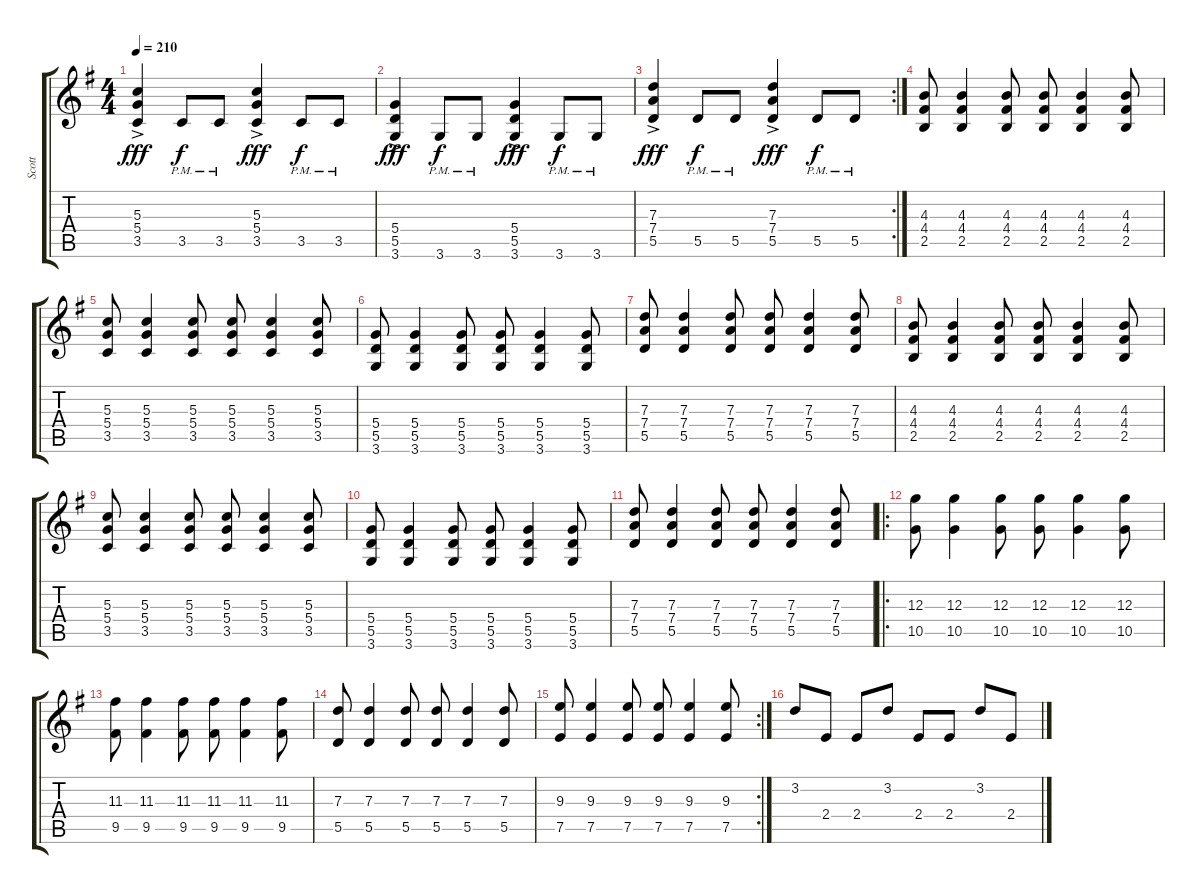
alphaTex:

\track ("Scott" "Scott") {instrument overdrivenguitar}
\staff {score tabs}
\tuning (E4 B3 G3 D3 A2 E2) {hide}
\ts (4 4)
\tempo 210
\clef g2
\ks g
(5.3 5.4 3.5{ac}).4{dy fff} 3.5{pm}.8{dy f} 3.5{pm}.8 (5.3 5.4 3.5{ac}).4{dy fff} 3.5{pm}.8{dy f} 3.5{pm}.8 |
(5.4 5.5{ac} 3.6).4{dy fff} 3.6{pm}.8{dy f} 3.6{pm}.8 (5.4 5.5{ac} 3.6).4{dy fff} 3.6{pm}.8{dy f} 3.6{pm}.8 |
\rc 2
(7.3 7.4 5.5{ac}).4{dy fff} 5.5{pm}.8{dy f} 5.5{pm}.8 (7.3 7.4 5.5{ac}).4{dy fff} 5.5{pm}.8{dy f} 5.5{pm}.8 |
(4.3 4.4 2.5).8 (4.3 4.4 2.5).4 (4.3 4.4 2.5).8 (4.3 4.4 2.5).8 (4.3 4.4 2.5).4 (4.3 4.4 2.5).8 |
(5.3 5.4 3.5).8 (5.3 5.4 3.5).4 (5.3 5.4 3.5).8 (5.3 5.4 3.5).8 (5.3 5.4 3.5).4 (5.3 5.4 3.5).8 |
(5.4 5.5 3.6).8 (5.4 5.5 3.6).4 (5.4 5.5 3.6).8 (5.4 5.5 3.6).8 (5.4 5.5 3.6).4 (5.4 5.5 3.6).8 |
(7.3 7.4 5.5).8 (7.3 7.4 5.5).4 (7.3 7.4 5.5).8 (7.3 7.4 5.5).8 (7.3 7.4 5.5).4 (7.3 7.4 5.5).8 |
(4.3 4.4 2.5).8 (4.3 4.4 2.5).4 (4.3 4.4 2.5).8 (4.3 4.4 2.5).8 (4.3 4.4 2.5).4 (4.3 4.4 2.5).8 |
(5.3 5.4 3.5).8 (5.3 5.4 3.5).4 (5.3 5.4 3.5).8 (5.3 5.4 3.5).8 (5.3 5.4 3.5).4 (5.3 5.4 3.5).8 |
(5.4 5.5 3.6).8 (5.4 5.5 3.6).4 (5.4 5.5 3.6).8 (5.4 5.5 3.6).8 (5.4 5.5 3.6).4 (5.4 5.5 3.6).8 |
(7.3 7.4 5.5).8 (7.3 7.4 5.5).4 (7.3 7.4 5.5).8 (7.3 7.4 5.5).8 (7.3 7.4 5.5).4 (7.3 7.4 5.5).8 |
\ro
(12.3 10.5).8 (12.3 10.5).4 (12.3 10.5).8 (12.3 10.5).8 (12.3 10.5).4 (12.3 10.5).8 |
(11.3 9.5).8 (11.3 9.5).4 (11.3 9.5).8 (11.3 9.5).8 (11.3 9.5).4 (11.3 9.5).8 |
(7.3 5.5).8 (7.3 5.5).4 (7.3 5.5).8 (7.3 5.5).8 (7.3 5.5).4 (7.3 5.5).8 |
\rc 2
(9.3 7.5).8 (9.3 7.5).4 (9.3 7.5).8 (9.3 7.5).8 (9.3 7.5).4 (9.3 7.5).8 |
3.2.8 2.4.8 2.4.8 3.2.8 2.4.8 2.4.8 3.2.8 2.4.8
